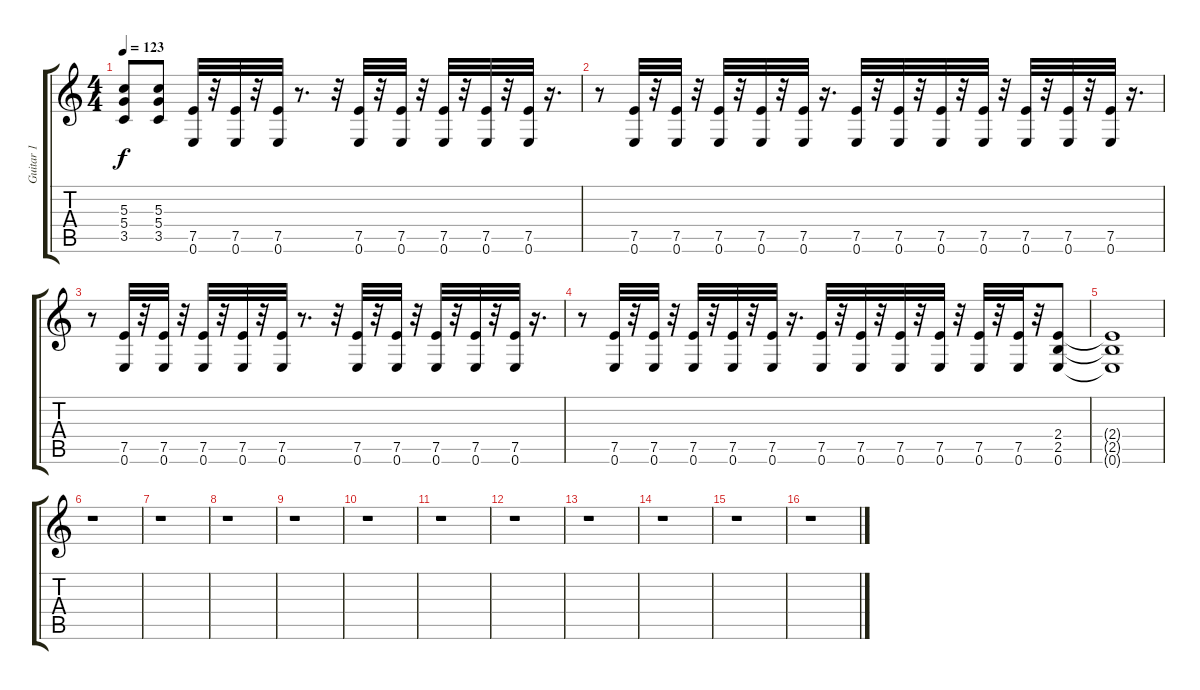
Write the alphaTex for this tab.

\track ("Guitar 1" "Guitar 1") {instrument overdrivenguitar}
\staff {score tabs}
\tuning (E4 B3 G3 D3 A2 E2) {hide}
\ts (4 4)
\tempo 123
\clef g2
\ks c
(5.3{t} 5.4{t} 3.5{t}).8{dy f} (5.3 5.4 3.5).8 (7.5 0.6).32 r.32 (7.5 0.6).32 r.32 (7.5 0.6).32 r.8{d} r.32 (7.5 0.6).32 r.32 (7.5 0.6).32 r.32 (7.5 0.6).32 r.32 (7.5 0.6).32 r.32 (7.5 0.6).32 r.16{d} |
r.8 (7.5 0.6).32 r.32 (7.5 0.6).32 r.32 (7.5 0.6).32 r.32 (7.5 0.6).32 r.32 (7.5 0.6).32 r.16{d} (7.5 0.6).32 r.32 (7.5 0.6).32 r.32 (7.5 0.6).32 r.32 (7.5 0.6).32 r.32 (7.5 0.6).32 r.32 (7.5 0.6).32 r.32 (7.5 0.6).32 r.16{d} |
r.8 (7.5 0.6).32 r.32 (7.5 0.6).32 r.32 (7.5 0.6).32 r.32 (7.5 0.6).32 r.32 (7.5 0.6).32 r.8{d} r.32 (7.5 0.6).32 r.32 (7.5 0.6).32 r.32 (7.5 0.6).32 r.32 (7.5 0.6).32 r.32 (7.5 0.6).32 r.16{d} |
r.8 (7.5 0.6).32 r.32 (7.5 0.6).32 r.32 (7.5 0.6).32 r.32 (7.5 0.6).32 r.32 (7.5 0.6).32 r.16{d} (7.5 0.6).32 r.32 (7.5 0.6).32 r.32 (7.5 0.6).32 r.32 (7.5 0.6).32 r.32 (7.5 0.6).32 r.32 (7.5 0.6).32 r.32 (2.4 2.5 0.6).8 |
(2.4{t} 2.5{t} 0.6{t}).1 |
r.1 |
r.1 |
r.1 |
r.1 |
r.1 |
r.1 |
r.1 |
r.1 |
r.1 |
r.1 |
r.1
